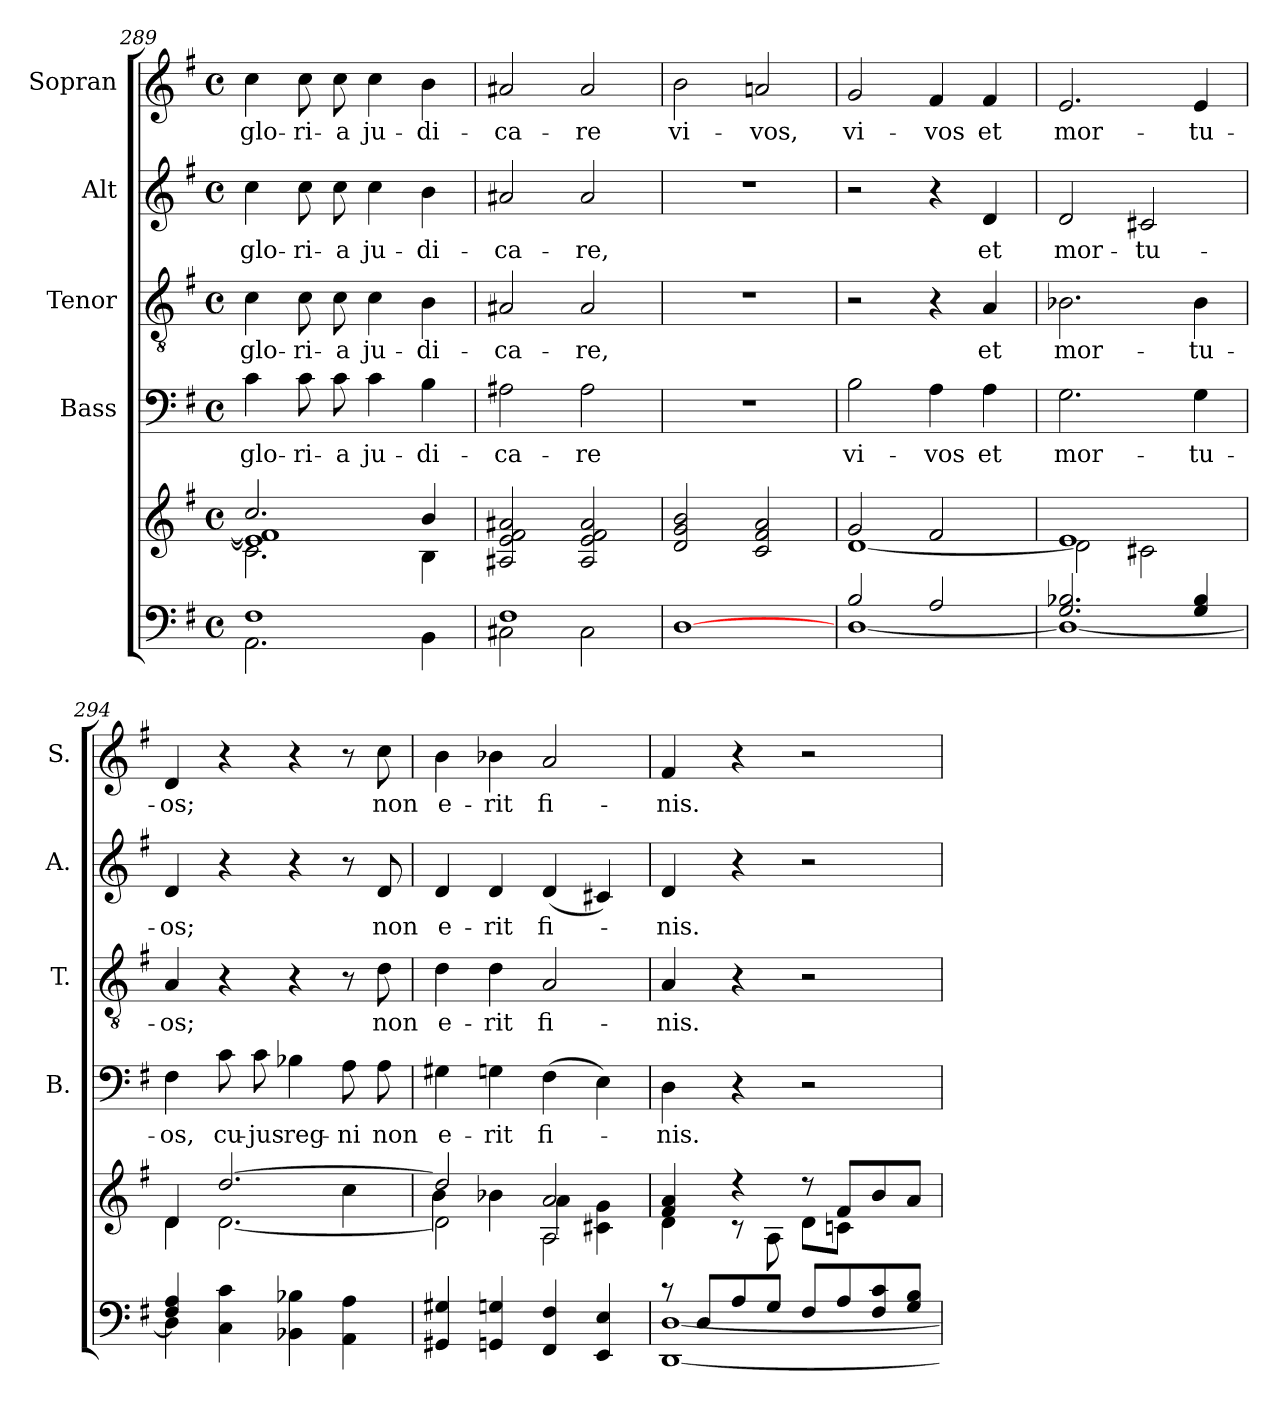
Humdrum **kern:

**kern	**kern	**kern	**text	**kern	**text	**kern	**text	**kern	**text
*part5	*part5	*part4	*part4	*part3	*part3	*part2	*part2	*part1	*part1
*staff6	*staff5	*staff4	*staff4	*staff3	*staff3	*staff2	*staff2	*staff1	*staff1
*	*	*I"Bass	*	*I"Tenor	*	*I"Alt	*	*I"Sopran	*
*	*	*I'B.	*	*I'T.	*	*I'A.	*	*I'S.	*
*clefF4	*clefG2	*clefF4	*	*clefGv2	*	*clefG2	*	*clefG2	*
*k[f#]	*k[f#]	*k[f#]	*	*k[f#]	*	*k[f#]	*	*k[f#]	*
*G:	*G:	*G:	*	*G:	*	*G:	*	*G:	*
*M4/4	*M4/4	*M4/4	*	*M4/4	*	*M4/4	*	*M4/4	*
*met(c)	*met(c)	*met(c)	*	*met(c)	*	*met(c)	*	*met(c)	*
=289	=289	=289	=289	=289	=289	=289	=289	=289	=289
*^	*^	*	*	*	*	*	*	*	*
*	*	*	*^	*	*	*	*	*	*	*	*
!	!	!	!	!	!	!LO:LY:b	!	!LO:LY:b	!	!LO:LY:b	!	!LO:LY:b
1F#	2.AA\	2.cc/	2.c\	1e] 1f#]	4c\	glo-	4c\	glo-	4cc\	glo-	4cc\	glo-
!	!	!	!	!	!	!LO:LY:b	!	!LO:LY:b	!	!LO:LY:b	!	!LO:LY:b
.	.	.	.	.	8c\	-ri-	8c\	-ri-	8cc\	-ri-	8cc\	-ri-
!	!	!	!	!	!	!LO:LY:b	!	!LO:LY:b	!	!LO:LY:b	!	!LO:LY:b
.	.	.	.	.	8c\	-a	8c\	-a	8cc\	-a	8cc\	-a
!	!	!	!	!	!	!LO:LY:b	!	!LO:LY:b	!	!LO:LY:b	!	!LO:LY:b
.	.	.	.	.	4c\	ju-	4c\	ju-	4cc\	ju-	4cc\	ju-
!	!	!	!	!	!	!LO:LY:b	!	!LO:LY:b	!	!LO:LY:b	!	!LO:LY:b
.	4BB\	4b/	4B\	.	4B\	-di-	4B\	-di-	4b\	-di-	4b\	-di-
*	*	*	*v	*v	*	*	*	*	*	*	*	*
=290	=290	=290	=290	=290	=290	=290	=290	=290	=290	=290	=290
!	!	!	!	!	!LO:LY:b	!	!LO:LY:b	!	!LO:LY:b	!	!LO:LY:b
*	*	*v	*v	*	*	*	*	*	*	*	*
1F#	2C#X\	2A#X/ 2e/ 2f#/ 2a#X/	2A#X\	-ca-	2A#X/	-ca-	2a#X/	-ca-	2a#X/	-ca-
!	!	!	!	!LO:LY:b	!	!LO:LY:b	!	!LO:LY:b	!	!LO:LY:b
.	2C#\	2A#/ 2e/ 2f#/ 2a#/	2A#\	-re	2A#/	-re,	2a#/	-re,	2a#/	-re
=291	=291	=291	=291	=291	=291	=291	=291	=291	=291	=291
!	!	!	!	!	!	!	!	!	!	!LO:LY:b
*v	*v	*	*	*	*	*	*	*	*	*
[<1D	2d/ 2g/ 2b/	1r	.	1r	.	1r	.	2b\	vi-
!	!	!	!	!	!	!	!	!	!LO:LY:b
.	2c/ 2f#/ 2a/	.	.	.	.	.	.	2an/	-vos,
=292	=292	=292	=292	=292	=292	=292	=292	=292	=292
*^	*^	*	*	*	*	*	*	*	*
!	!	!	!	!	!LO:LY:b	!	!	!	!	!	!LO:LY:b
2B/	[<1D	2g/	[<1d	2B\	vi-	2r	.	2r	.	2g/	vi-
!	!	!	!	!	!LO:LY:b	!	!	!	!	!	!LO:LY:b
2A/	.	2f#/	.	4A\	-vos	4r	.	4r	.	4f#/	-vos
!	!	!	!	!	!LO:LY:b	!	!LO:LY:b	!	!LO:LY:b	!	!LO:LY:b
.	.	.	.	4A\	et	4A/	et	4d/	et	4f#/	et
!!LO:LB:g=z
=293	=293	=293	=293	=293	=293	=293	=293	=293	=293	=293	=293
!	!	!	!	!	!LO:LY:b	!	!LO:LY:b	!	!LO:LY:b	!	!LO:LY:b
2.G/ 2.B-X/	1D_	1e	2d\]	2.G\	mor-	2.B-X\	mor-	2d/	mor-	2.e/	mor-
!	!	!	!	!	!	!	!	!	!LO:LY:b	!	!
.	.	.	2c#X\	.	.	.	.	2c#X/	-tu-	.	.
!	!	!	!	!	!LO:LY:b	!	!LO:LY:b	!	!	!	!LO:LY:b
4G/ 4B-/	.	.	.	4G\	-tu-	4B-\	-tu-	.	.	4e/	-tu-
=294	=294	=294	=294	=294	=294	=294	=294	=294	=294	=294	=294
*	*	*	*^	*	*	*	*	*	*	*	*
!	!	!	!	!	!	!LO:LY:b	!	!LO:LY:b	!	!LO:LY:b	!	!LO:LY:b
4F#/ 4A/	4D\]	4d/	4d\	2.ryy	4F#\	-os,	4A/	-os;	4d/	-os;	4d/	-os;
!	!	!	!	!	!	!LO:LY:b	!	!	!	!	!	!
4C\ 4c\	2.ryy	[>2.dd/	[<2.d\	.	8c\	cu-	4r	.	4r	.	4r	.
!	!	!	!	!	!	!LO:LY:b	!	!	!	!	!	!
.	.	.	.	.	8c\	-jus	.	.	.	.	.	.
!	!	!	!	!	!	!LO:LY:b	!	!	!	!	!	!
4BB-X\ 4B-X\	.	.	.	.	4B-X\	reg-	4r	.	4r	.	4r	.
!	!	!	!	!	!	!LO:LY:b	!	!	!	!	!	!
4AA\ 4A\	.	.	.	4cc\	8A\	-ni	8r	.	8r	.	8r	.
!	!	!	!	!	!	!LO:LY:b	!	!LO:LY:b	!	!LO:LY:b	!	!LO:LY:b
.	.	.	.	.	8A\	non	8d\	non	8d/	non	8cc\	non
*v	*v	*	*	*	*	*	*	*	*	*	*	*
=295	=295	=295	=295	=295	=295	=295	=295	=295	=295	=295	=295
!	!	!	!	!	!LO:LY:b	!	!LO:LY:b	!	!LO:LY:b	!	!LO:LY:b
4GG#X/ 4G#X/	2dd/]	2d\]	4b\	4G#X\	e-	4d\	e-	4d/	e-	4b\	e-
!	!	!	!	!	!LO:LY:b	!	!LO:LY:b	!	!LO:LY:b	!	!LO:LY:b
4GGn/ 4Gn/	.	.	4b-X\	4Gn\	-rit	4d\	-rit	4d/	-rit	4b-X\	-rit
!	!	!	!	!	!LO:LY:b	!	!LO:LY:b	!	!LO:LY:b	!	!LO:LY:b
4FF#/ 4F#/	2a/	2A\	4a\	(>4F#\	fi-	2A/	fi-	(<4d/	fi-	2a/	fi-
4EE/ 4E/	.	.	4c#X\ 4g\	4E\)	.	.	.	4c#X/)	.	.	.
=296	=296	=296	=296	=296	=296	=296	=296	=296	=296	=296	=296
*^	*	*	*	*	*	*	*	*	*	*	*
!	!	!	!	!	!	!LO:LY:b	!	!LO:LY:b	!	!LO:LY:b	!	!LO:LY:b
*	*	*	*v	*v	*	*	*	*	*	*	*	*
8rc	[<1DD [<1D	4f#/ 4a/	4d\	4D\	-nis.	4A/	-nis.	4d/	-nis.	4f#/	-nis.
8D/L	.	.	.	.	.	.	.	.	.	.	.
8A/	.	4rcc	8rc	4r	.	4r	.	4r	.	4r	.
8G/J	.	.	8A\	.	.	.	.	.	.	.	.
8F#/L	.	8rcc	8d\L	2r	.	2r	.	2r	.	2r	.
8A/	.	8f#/L	8cn\J	.	.	.	.	.	.	.	.
8F#/ 8c/	.	8b/	4ryy	.	.	.	.	.	.	.	.
8G/ 8B/J	.	8a/J	.	.	.	.	.	.	.	.	.
*v	*v	*	*	*	*	*	*	*	*	*	*
*	*v	*v	*	*	*	*	*	*	*	*
=	=	=	=	=	=	=	=	=	=
*-	*-	*-	*-	*-	*-	*-	*-	*-	*-
